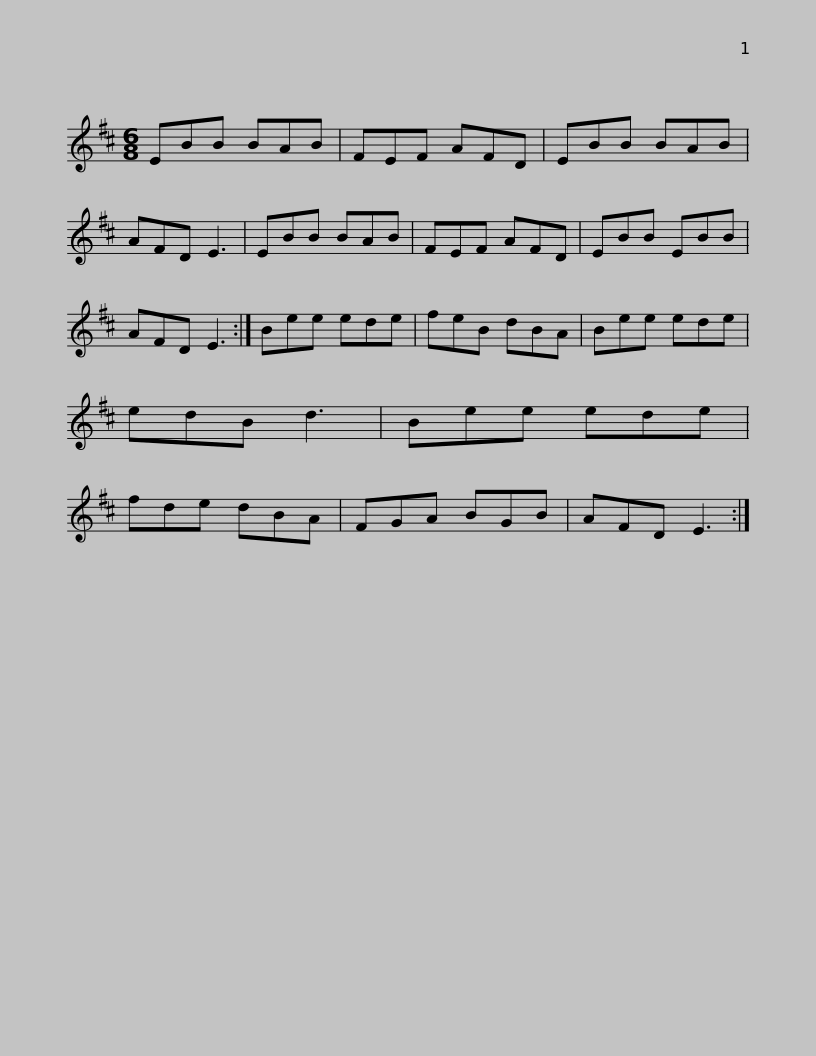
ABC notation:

X:1
L:1/8
M:6/8
I:linebreak $
K:D
V:1 treble
V:1
 EBB BAB | FEF AFD | EBB BAB | AFD E3 | EBB BAB | %5
 FEF AFD | EBB EBB |$ AFD E3 :| Bee ede | feB dBA | %10
 Bee ede | edB d3 | Bee ede | fde dBA | FGA BGB |$ %15
 AFD E3 :| %16
